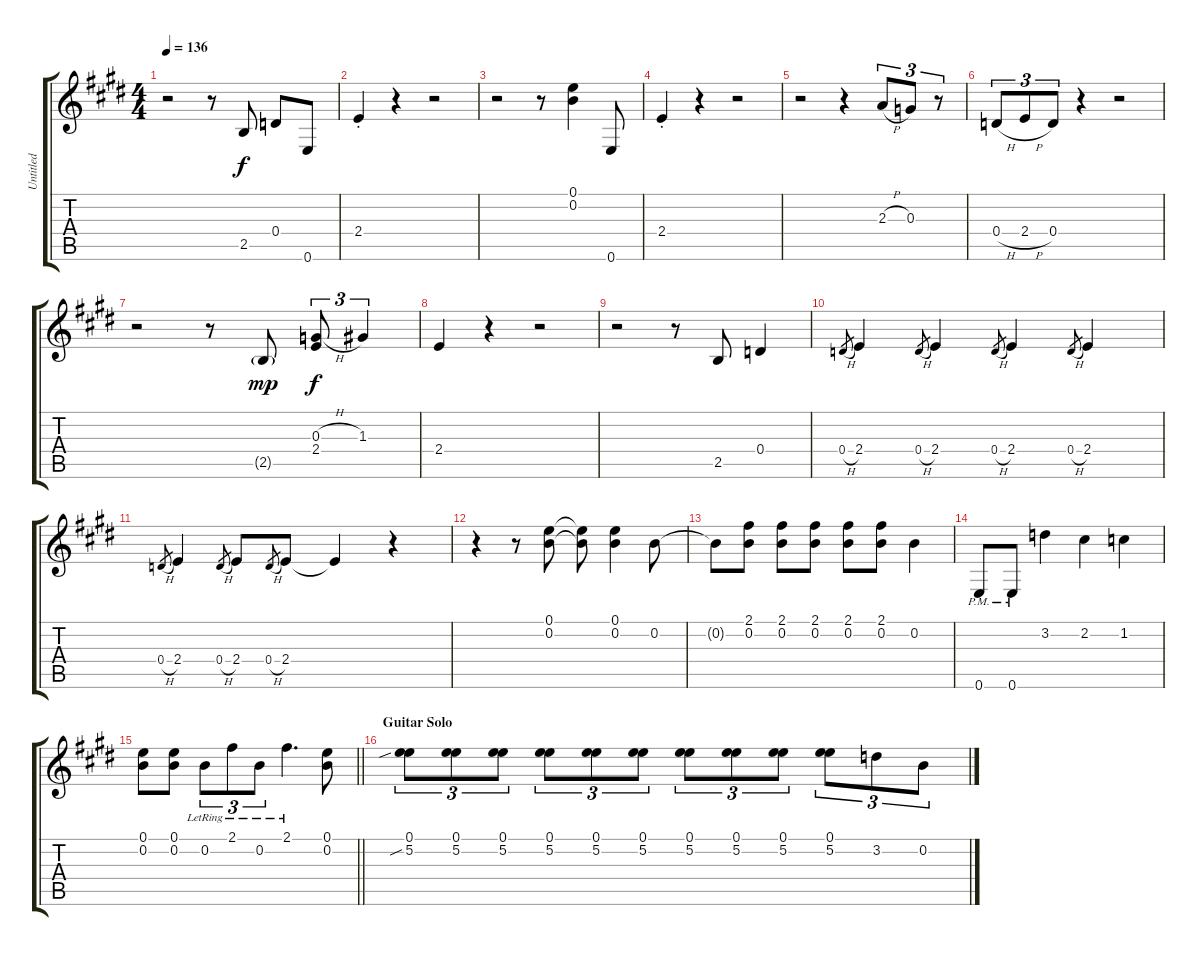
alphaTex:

\track ("Untitled" "Untitled") {instrument distortionguitar}
\staff {score tabs}
\tuning (E4 B3 G3 D3 A2 E2) {hide}
\ts (4 4)
\tempo 136
\clef g2
\ks c#minor
r.2{dy f} r.8 2.5.8 0.4.8 0.6.8 |
2.4{st}.4 r.4 r.2 |
\ks e
r.2 r.8 (0.1 0.2).4 0.6.8 |
\ks c#minor
2.4{st}.4 r.4 r.2 |
r.2 r.4 2.3{h}.8{tu (3 2)} 0.3.8{tu (3 2)} r.8{tu (3 2)} |
\ks e
0.4{h}.8{tu (3 2)} 2.4{h}.8{tu (3 2)} 0.4.8{tu (3 2)} r.4 r.2 |
\ks c#minor
r.2 r.8 2.5{g}.8{dy mp} (0.3{h} 2.4).8{tu (3 2) dy f} 1.3.4{tu (3 2)} |
2.4.4 r.4 r.2 |
\ks e
r.2 r.8 2.5.8 0.4.4 |
\ks c#minor
0.4{h}.8{gr} 2.4.4 0.4{h}.8{gr} 2.4.4 0.4{h}.8{gr} 2.4.4 0.4{h}.8{gr} 2.4.4 |
0.4{h}.8{gr} 2.4.4 0.4{h}.8{gr} 2.4.8 0.4{h}.8{gr} 2.4.8 2.4{t}.4 r.4 |
\ks e
r.4 r.8 (0.1 0.2).8 (0.1{t} 0.2{t}).8 (0.1 0.2).4 0.2.8 |
\ks c#minor
0.2{t}.8 (2.1 0.2).8 (2.1 0.2).8 (2.1 0.2).8 (2.1 0.2).8 (2.1 0.2).8 0.2.4 |
0.6{pm}.8 0.6{pm}.8 3.2.4 2.2.4 1.2.4 |
\barLineRight lightlight
\ks e
(0.1 0.2).8 (0.1 0.2).8 0.2{lr}.8{tu (3 2)} 2.1{lr}.8{tu (3 2)} 0.2{lr}.8{tu (3 2)} 2.1{lr}.4{d} (0.1 0.2).8 |
\section ("" "Guitar Solo")
\ks c#minor
(0.1 5.2{sib}).8{tu (3 2)} (0.1 5.2).8{tu (3 2)} (0.1 5.2).8{tu (3 2)} (0.1 5.2).8{tu (3 2)} (0.1 5.2).8{tu (3 2)} (0.1 5.2).8{tu (3 2)} (0.1 5.2).8{tu (3 2)} (0.1 5.2).8{tu (3 2)} (0.1 5.2).8{tu (3 2)} (0.1 5.2).8{tu (3 2)} 3.2.8{tu (3 2)} 0.2.8{tu (3 2)}
